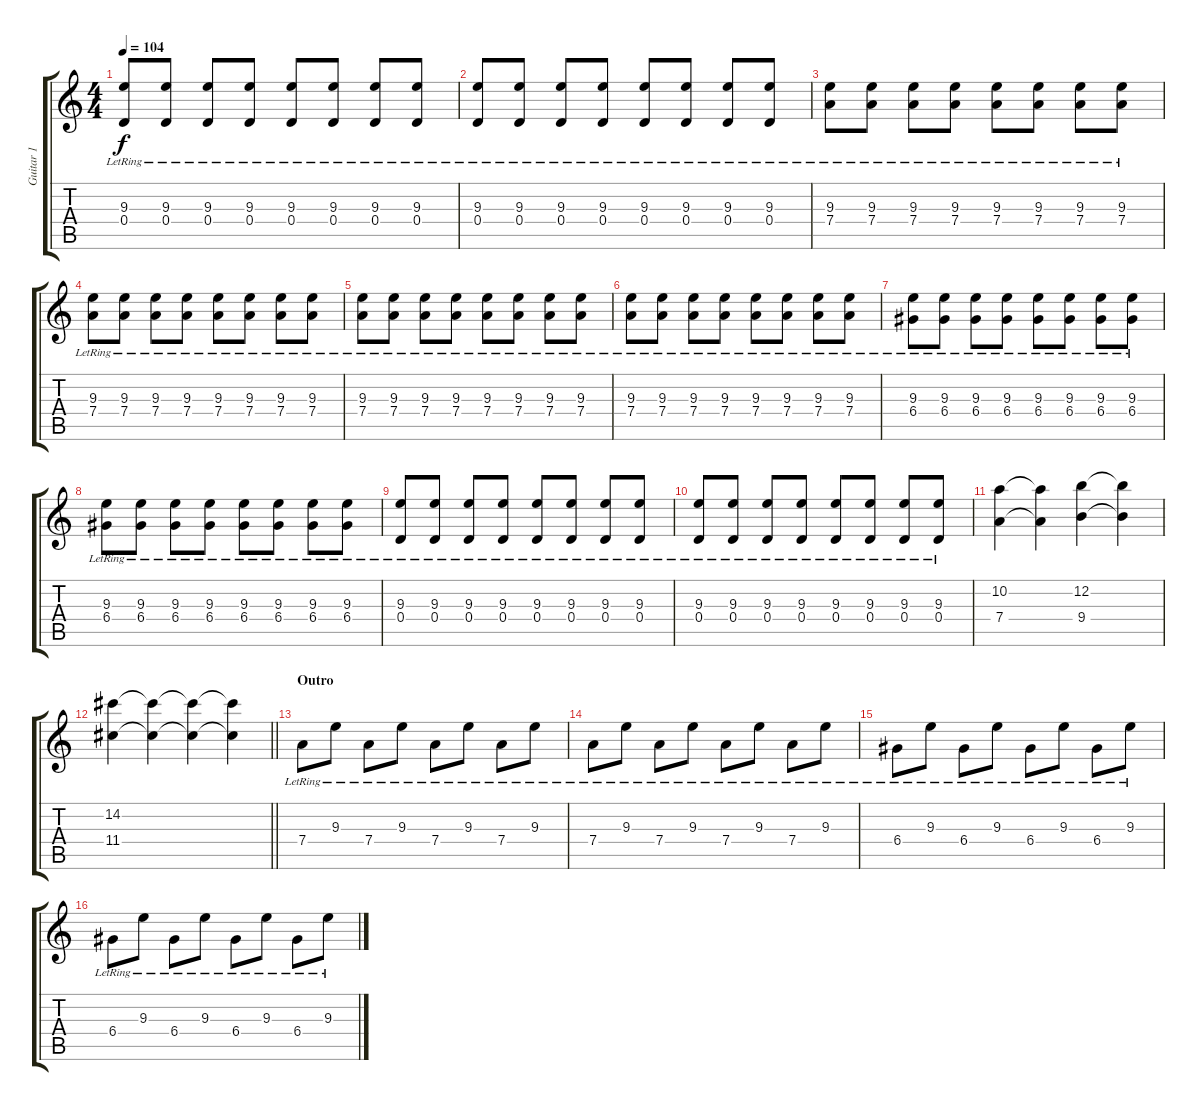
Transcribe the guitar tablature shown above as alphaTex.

\track ("Guitar 1" "Guitar 1") {instrument electricguitarclean}
\staff {score tabs}
\tuning (E4 B3 G3 D3 A2 E2) {hide}
\ts (4 4)
\tempo 104
\clef g2
\ks c
(9.3 0.4{lr}).8{dy f} (9.3{lr} 0.4).8 (9.3 0.4{lr}).8 (9.3{lr} 0.4).8 (9.3 0.4{lr}).8 (9.3{lr} 0.4).8 (9.3 0.4{lr}).8 (9.3{lr} 0.4).8 |
(9.3 0.4{lr}).8 (9.3{lr} 0.4).8 (9.3 0.4{lr}).8 (9.3{lr} 0.4).8 (9.3 0.4{lr}).8 (9.3{lr} 0.4).8 (9.3 0.4{lr}).8 (9.3{lr} 0.4).8 |
(9.3 7.4{lr}).8 (9.3{lr} 7.4).8 (9.3 7.4{lr}).8 (9.3{lr} 7.4).8 (9.3 7.4{lr}).8 (9.3{lr} 7.4).8 (9.3 7.4{lr}).8 (9.3{lr} 7.4).8 |
(9.3 7.4{lr}).8 (9.3{lr} 7.4).8 (9.3 7.4{lr}).8 (9.3{lr} 7.4).8 (9.3 7.4{lr}).8 (9.3{lr} 7.4).8 (9.3 7.4{lr}).8 (9.3{lr} 7.4).8 |
(9.3 7.4{lr}).8 (9.3{lr} 7.4).8 (9.3 7.4{lr}).8 (9.3{lr} 7.4).8 (9.3 7.4{lr}).8 (9.3{lr} 7.4).8 (9.3 7.4{lr}).8 (9.3{lr} 7.4).8 |
(9.3 7.4{lr}).8 (9.3{lr} 7.4).8 (9.3 7.4{lr}).8 (9.3{lr} 7.4).8 (9.3 7.4{lr}).8 (9.3{lr} 7.4).8 (9.3 7.4{lr}).8 (9.3{lr} 7.4).8 |
(9.3 6.4{lr}).8 (9.3{lr} 6.4).8 (9.3 6.4{lr}).8 (9.3{lr} 6.4).8 (9.3 6.4{lr}).8 (9.3{lr} 6.4).8 (9.3 6.4{lr}).8 (9.3{lr} 6.4).8 |
(9.3 6.4{lr}).8 (9.3{lr} 6.4).8 (9.3 6.4{lr}).8 (9.3{lr} 6.4).8 (9.3 6.4{lr}).8 (9.3{lr} 6.4).8 (9.3 6.4{lr}).8 (9.3{lr} 6.4).8 |
(9.3 0.4{lr}).8 (9.3{lr} 0.4).8 (9.3 0.4{lr}).8 (9.3{lr} 0.4).8 (9.3 0.4{lr}).8 (9.3{lr} 0.4).8 (9.3 0.4{lr}).8 (9.3{lr} 0.4).8 |
(9.3 0.4{lr}).8 (9.3{lr} 0.4).8 (9.3 0.4{lr}).8 (9.3{lr} 0.4).8 (9.3 0.4{lr}).8 (9.3{lr} 0.4).8 (9.3 0.4{lr}).8 (9.3{lr} 0.4).8 |
(10.2 7.4).4{volume 13 instrument overdrivenguitar} (10.2{t} 7.4{t}).4 (12.2 9.4).4 (12.2{t} 9.4{t}).4 |
\barLineRight lightlight
(14.2 11.4).4 (14.2{t} 11.4{t}).4 (14.2{t} 11.4{t}).4 (14.2{t} 11.4{t}).4 |
\section ("" "Outro")
7.4{lr}.8{volume 9 instrument electricguitarclean} 9.3{lr}.8 7.4{lr}.8 9.3{lr}.8 7.4{lr}.8 9.3{lr}.8 7.4{lr}.8 9.3{lr}.8 |
7.4{lr}.8 9.3{lr}.8 7.4{lr}.8 9.3{lr}.8 7.4{lr}.8 9.3{lr}.8 7.4{lr}.8 9.3{lr}.8 |
6.4{lr}.8 9.3{lr}.8 6.4{lr}.8 9.3{lr}.8 6.4{lr}.8 9.3{lr}.8 6.4{lr}.8 9.3{lr}.8 |
6.4{lr}.8 9.3{lr}.8 6.4{lr}.8 9.3{lr}.8 6.4{lr}.8 9.3{lr}.8 6.4{lr}.8 9.3{lr}.8
